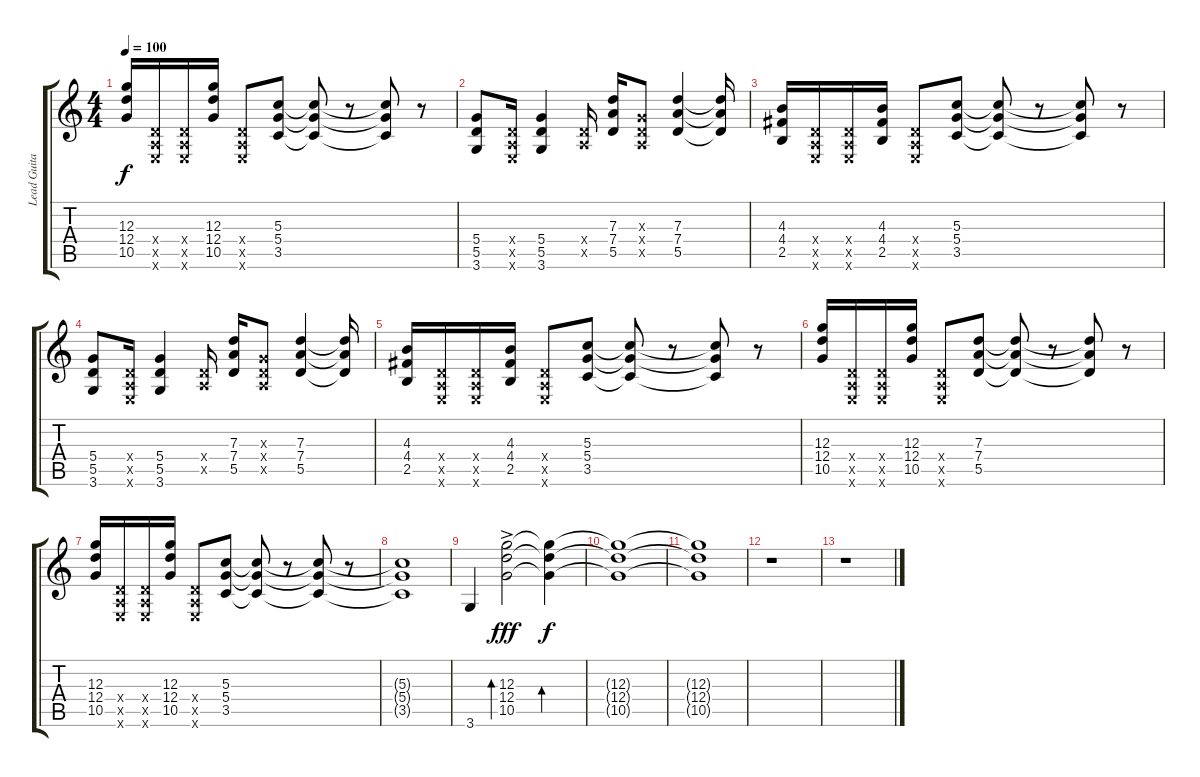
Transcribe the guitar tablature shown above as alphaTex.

\track ("Lead Guitar" "Lead Guita") {instrument overdrivenguitar}
\staff {score tabs}
\tuning (E4 B3 G3 D3 A2 E2) {hide}
\ts (4 4)
\tempo 100
\clef g2
\ks c
(12.3 12.4 10.5).16{dy f} (0.4{x} 0.5{x} 0.6{x}).16 (0.4{x} 0.5{x} 0.6{x}).16 (12.3 12.4 10.5).16 (0.4{x} 0.5{x} 0.6{x}).8 (5.3 5.4 3.5).8 (5.3{t} 5.4{t} 3.5{t}).8 r.8 (5.3{t} 5.4{t} 3.5{t}).8 r.8 |
(5.4 5.5 3.6).8 (0.4{x} 0.5{x} 0.6{x}).16 (5.4 5.5 3.6).4 (0.4{x} 0.5{x}).16 (7.3 7.4 5.5).16 (0.3{x} 0.4{x} 0.5{x}).8 (7.3 7.4 5.5).4 (7.3{t} 7.4{t} 5.5{t}).16 |
(4.3 4.4 2.5).16 (0.4{x} 0.5{x} 0.6{x}).16 (0.4{x} 0.5{x} 0.6{x}).16 (4.3 4.4 2.5).16 (0.4{x} 0.5{x} 0.6{x}).8 (5.3 5.4 3.5).8 (5.3{t} 5.4{t} 3.5{t}).8 r.8 (5.3{t} 5.4{t} 3.5{t}).8 r.8 |
(5.4 5.5 3.6).8 (0.4{x} 0.5{x} 0.6{x}).16 (5.4 5.5 3.6).4 (0.4{x} 0.5{x}).16 (7.3 7.4 5.5).16 (0.3{x} 0.4{x} 0.5{x}).8 (7.3 7.4 5.5).4 (7.3{t} 7.4{t} 5.5{t}).16 |
(4.3 4.4 2.5).16 (0.4{x} 0.5{x} 0.6{x}).16 (0.4{x} 0.5{x} 0.6{x}).16 (4.3 4.4 2.5).16 (0.4{x} 0.5{x} 0.6{x}).8 (5.3 5.4 3.5).8 (5.3{t} 5.4{t} 3.5{t}).8 r.8 (5.3{t} 5.4{t} 3.5{t}).8 r.8 |
(12.3 12.4 10.5).16 (0.4{x} 0.5{x} 0.6{x}).16 (0.4{x} 0.5{x} 0.6{x}).16 (12.3 12.4 10.5).16 (0.4{x} 0.5{x} 0.6{x}).8 (7.3 7.4 5.5).8 (7.3{t} 7.4{t} 5.5{t}).8 r.8 (7.3{t} 7.4{t} 5.5{t}).8 r.8 |
(12.3 12.4 10.5).16 (0.4{x} 0.5{x} 0.6{x}).16 (0.4{x} 0.5{x} 0.6{x}).16 (12.3 12.4 10.5).16 (0.4{x} 0.5{x} 0.6{x}).8 (5.3 5.4 3.5).8 (5.3{t} 5.4{t} 3.5{t}).8 r.8 (5.3{t} 5.4{t} 3.5{t}).8 r.8 |
(5.3{t} 5.4{t} 3.5{t}).1 |
3.6.4 (12.3{ac} 12.4{ac} 10.5).2{bd 480 dy fff} (12.3{t} 12.4{t} 10.5{t}).4{bd 60 dy f} |
(12.3{t} 12.4{t} 10.5{t}).1 |
(12.3{t} 12.4{t} 10.5{t}).1 |
r.1 |
r.1
